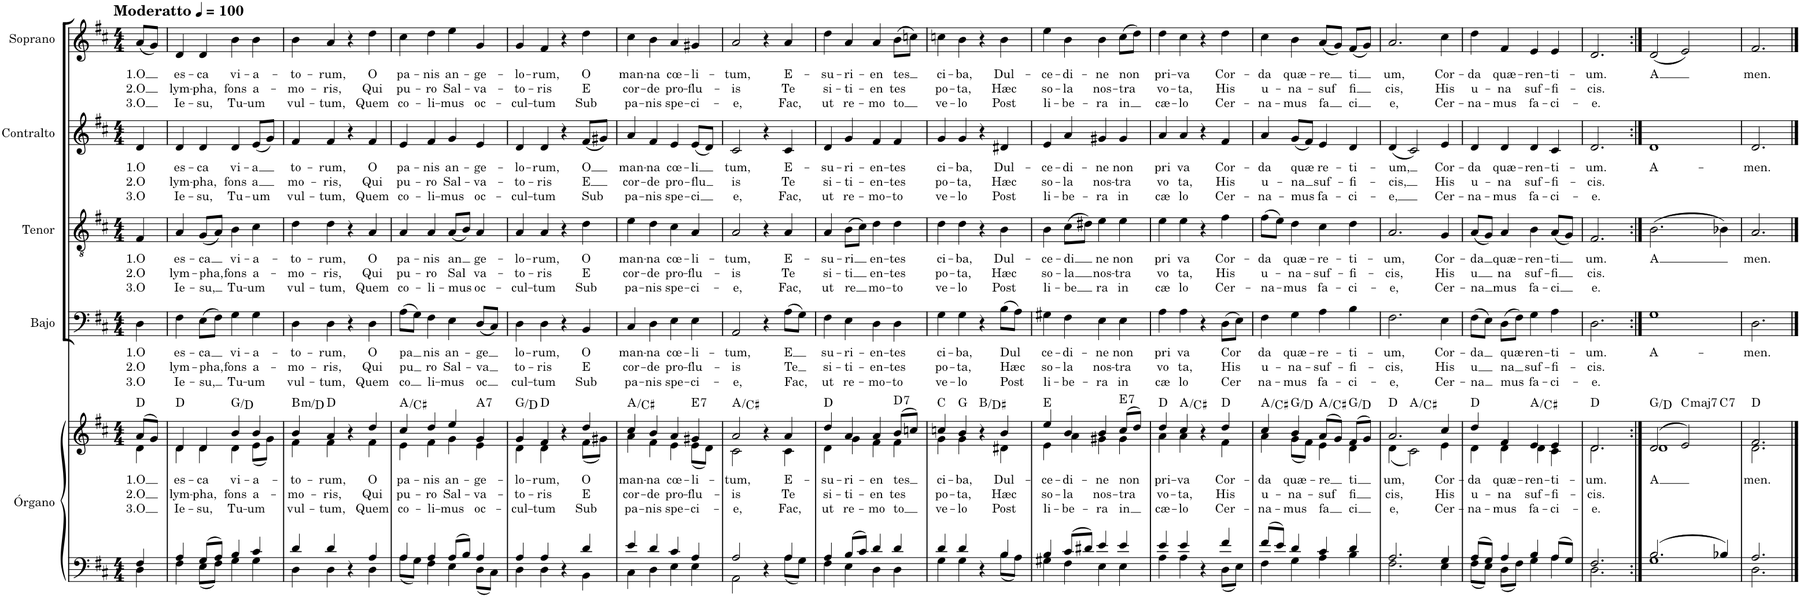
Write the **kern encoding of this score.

**kern	**kern	**text	**text	**text	**harte	**kern	**text	**text	**text	**kern	**text	**text	**text	**kern	**text	**text	**text	**kern	**text	**text	**text
*part5	*part5	*part5	*part5	*part5	*part5	*part4	*part4	*part4	*part4	*part3	*part3	*part3	*part3	*part2	*part2	*part2	*part2	*part1	*part1	*part1	*part1
*staff6	*staff5	*staff5	*staff5	*staff5	*	*staff4	*staff4	*staff4	*staff4	*staff3	*staff3	*staff3	*staff3	*staff2	*staff2	*staff2	*staff2	*staff1	*staff1	*staff1	*staff1
*I"Órgano	*	*	*	*	*	*I"Bajo	*	*	*	*I"Tenor	*	*	*	*I"Contralto	*	*	*	*I"Soprano	*	*	*
*	*	*	*	*	*	*I'B.	*	*	*	*I'T.	*	*	*	*I'C.	*	*	*	*I'S.	*	*	*
*clefF4	*clefG2	*	*	*	*	*clefF4	*	*	*	*clefGv2	*	*	*	*clefG2	*	*	*	*clefG2	*	*	*
*k[f#c#]	*k[f#c#]	*	*	*	*	*k[f#c#]	*	*	*	*k[f#c#]	*	*	*	*k[f#c#]	*	*	*	*k[f#c#]	*	*	*
*M4/4	*M4/4	*	*	*	*	*M4/4	*	*	*	*M4/4	*	*	*	*M4/4	*	*	*	*M4/4	*	*	*
*MM100	*MM100	*	*	*	*	*MM100	*	*	*	*MM100	*	*	*	*MM100	*	*	*	*MM100	*	*	*
=	=	=	=	=	=	=	=	=	=	=	=	=	=	=	=	=	=	=	=	=	=
*^	*	*	*	*	*	*	*	*	*	*	*	*	*	*	*	*	*	*	*	*	*
!	!	!	!	!	!	!	!	!	!	!	!	!	!	!	!	!	!	!	!LO:TX:a:B:t=Moderatto	!	!	!
!	!	!	!LO:LY:b	!LO:LY:b	!LO:LY:b	!	!	!LO:LY:b	!LO:LY:b	!LO:LY:b	!	!LO:LY:b	!LO:LY:b	!LO:LY:b	!	!LO:LY:b	!LO:LY:b	!LO:LY:b	!	!LO:LY:b	!LO:LY:b	!LO:LY:b
*	*	*^	*	*	*	*	*	*	*	*	*	*	*	*	*	*	*	*	*	*	*	*
4F#/	4D\	(8a/L	4d\	1.O	2.O	3.O	D:maj	4D\	1.O	2.O	3.O	4F#/	1.O	2.O	3.O	4d/	1.O	2.O	3.O	(8a/L	1.O	2.O	3.O
.	.	8g/J)	.	.	.	.	.	.	.	.	.	.	.	.	.	.	.	.	.	8g/J)	.	.	.
=1	=1	=1	=1	=1	=1	=1	=1	=1	=1	=1	=1	=1	=1	=1	=1	=1	=1	=1	=1	=1	=1	=1	=1
!	!	!	!	!LO:LY:b	!LO:LY:b	!LO:LY:b	!	!	!LO:LY:b	!LO:LY:b	!LO:LY:b	!	!LO:LY:b	!LO:LY:b	!LO:LY:b	!	!LO:LY:b	!LO:LY:b	!LO:LY:b	!	!LO:LY:b	!LO:LY:b	!LO:LY:b
4A/	4F#\	4d/	4d\	es-	lym-	Ie-	D:maj	4F#\	es-	lym-	Ie-	4A/	es-	lym-	Ie-	4d/	es-	lym-	Ie-	4d/	es-	lym-	Ie-
!	!	!	!	!LO:LY:b	!LO:LY:b	!LO:LY:b	!	!	!LO:LY:b	!LO:LY:b	!LO:LY:b	!	!LO:LY:b	!LO:LY:b	!LO:LY:b	!	!LO:LY:b	!LO:LY:b	!LO:LY:b	!	!LO:LY:b	!LO:LY:b	!LO:LY:b
8G/L	8E\L	4d/	4d\	-ca	-pha,	-su,	.	(8E\L	-ca	-pha,	-su,	(8G/L	-ca	-pha,	-su,	4d/	-ca	-pha,	-su,	4d/	-ca	-pha,	-su,
8A/J	8F#\J	.	.	.	.	.	.	8F#\J)	.	.	.	8A/J)	.	.	.	.	.	.	.	.	.	.	.
!	!	!	!	!LO:LY:b	!LO:LY:b	!LO:LY:b	!	!	!LO:LY:b	!LO:LY:b	!LO:LY:b	!	!LO:LY:b	!LO:LY:b	!LO:LY:b	!	!LO:LY:b	!LO:LY:b	!LO:LY:b	!	!LO:LY:b	!LO:LY:b	!LO:LY:b
4B/	4G\	4b/	4d\	vi-	fons	Tu-	G:maj/5	4G\	vi-	fons	Tu-	4B\	vi-	fons	Tu-	4d/	vi-	fons	Tu-	4b\	vi-	fons	Tu-
!	!	!	!	!LO:LY:b	!LO:LY:b	!LO:LY:b	!	!	!LO:LY:b	!LO:LY:b	!LO:LY:b	!	!LO:LY:b	!LO:LY:b	!LO:LY:b	!	!LO:LY:b	!LO:LY:b	!LO:LY:b	!	!LO:LY:b	!LO:LY:b	!LO:LY:b
4c#/	4G\	4b/	(8e\L	-a-	a-	-um	.	4G\	-a-	a-	-um	4c#\	-a-	a-	-um	(8e/L	-a	a	-um	4b\	-a-	a-	-um
.	.	.	8g\J)	.	.	.	.	.	.	.	.	.	.	.	.	8g/J)	.	.	.	.	.	.	.
=2	=2	=2	=2	=2	=2	=2	=2	=2	=2	=2	=2	=2	=2	=2	=2	=2	=2	=2	=2	=2	=2	=2	=2
!	!	!	!	!LO:LY:b	!LO:LY:b	!LO:LY:b	!LO:H:kt=m	!	!LO:LY:b	!LO:LY:b	!LO:LY:b	!	!LO:LY:b	!LO:LY:b	!LO:LY:b	!	!LO:LY:b	!LO:LY:b	!LO:LY:b	!	!LO:LY:b	!LO:LY:b	!LO:LY:b
4d/	4D\	4b/	4f#\	-to-	-mo-	vul-	B:min/b3	4D\	-to-	-mo-	vul-	4d\	-to-	-mo-	vul-	4f#/	-to-	-mo-	vul-	4b\	-to-	-mo-	vul-
!	!	!	!	!LO:LY:b	!LO:LY:b	!LO:LY:b	!	!	!LO:LY:b	!LO:LY:b	!LO:LY:b	!	!LO:LY:b	!LO:LY:b	!LO:LY:b	!	!LO:LY:b	!LO:LY:b	!LO:LY:b	!	!LO:LY:b	!LO:LY:b	!LO:LY:b
4d/	4D\	4a/	4f#\	-rum,	-ris,	-tum,	D:maj	4D\	-rum,	-ris,	-tum,	4d\	-rum,	-ris,	-tum,	4f#/	-rum,	-ris,	-tum,	4a/	-rum,	-ris,	-tum,
4r	4ryy	4r	4ryy	.	.	.	.	4r	.	.	.	4r	.	.	.	4r	.	.	.	4r	.	.	.
!	!	!	!	!LO:LY:b	!LO:LY:b	!LO:LY:b	!	!	!LO:LY:b	!LO:LY:b	!LO:LY:b	!	!LO:LY:b	!LO:LY:b	!LO:LY:b	!	!LO:LY:b	!LO:LY:b	!LO:LY:b	!	!LO:LY:b	!LO:LY:b	!LO:LY:b
4A/	4D\	4dd/	4f#\	O	Qui	Quem	.	4D\	O	Qui	Quem	4A/	O	Qui	Quem	4f#/	O	Qui	Quem	4dd\	O	Qui	Quem
=3	=3	=3	=3	=3	=3	=3	=3	=3	=3	=3	=3	=3	=3	=3	=3	=3	=3	=3	=3	=3	=3	=3	=3
!	!	!	!	!LO:LY:b	!LO:LY:b	!LO:LY:b	!	!	!LO:LY:b	!LO:LY:b	!LO:LY:b	!	!LO:LY:b	!LO:LY:b	!LO:LY:b	!	!LO:LY:b	!LO:LY:b	!LO:LY:b	!	!LO:LY:b	!LO:LY:b	!LO:LY:b
4A/	8A\L	4cc#/	4e\	pa-	pu-	co-	A:maj/3	(8A\L	pa	pu	co	4A/	pa-	pu-	co-	4e/	pa-	pu-	co-	4cc#\	pa-	pu-	co-
.	8G\J	.	.	.	.	.	.	8G\J)	.	.	.	.	.	.	.	.	.	.	.	.	.	.	.
!	!	!	!	!LO:LY:b	!LO:LY:b	!LO:LY:b	!	!	!LO:LY:b	!LO:LY:b	!LO:LY:b	!	!LO:LY:b	!LO:LY:b	!LO:LY:b	!	!LO:LY:b	!LO:LY:b	!LO:LY:b	!	!LO:LY:b	!LO:LY:b	!LO:LY:b
4A/	4F#\	4dd/	4f#\	-nis	-ro	-li-	.	4F#\	-nis	-ro	-li-	4A/	-nis	-ro	-li-	4f#/	-nis	-ro	-li-	4dd\	-nis	-ro	-li-
!	!	!	!	!LO:LY:b	!LO:LY:b	!LO:LY:b	!	!	!LO:LY:b	!LO:LY:b	!LO:LY:b	!	!LO:LY:b	!LO:LY:b	!LO:LY:b	!	!LO:LY:b	!LO:LY:b	!LO:LY:b	!	!LO:LY:b	!LO:LY:b	!LO:LY:b
8A/L	4E\	4ee/	4g\	an-	Sal-	-mus	.	4E\	an-	Sal-	-mus	(8A/L	an	Sal	-mus	4g/	an-	Sal-	-mus	4ee\	an-	Sal-	-mus
8B/J	.	.	.	.	.	.	.	.	.	.	.	8B/J)	.	.	.	.	.	.	.	.	.	.	.
!	!	!	!	!LO:LY:b	!LO:LY:b	!LO:LY:b	!LO:H:kt=7	!	!LO:LY:b	!LO:LY:b	!LO:LY:b	!	!LO:LY:b	!LO:LY:b	!LO:LY:b	!	!LO:LY:b	!LO:LY:b	!LO:LY:b	!	!LO:LY:b	!LO:LY:b	!LO:LY:b
4A/	8D\L	4g/	4e\	-ge-	-va-	oc-	A:7	(8D/L	-ge	-va	oc	4A/	-ge-	-va-	oc-	4e/	-ge-	-va-	oc-	4g/	-ge-	-va-	oc-
.	8C#\J	.	.	.	.	.	.	8C#/J)	.	.	.	.	.	.	.	.	.	.	.	.	.	.	.
=4	=4	=4	=4	=4	=4	=4	=4	=4	=4	=4	=4	=4	=4	=4	=4	=4	=4	=4	=4	=4	=4	=4	=4
!	!	!	!	!LO:LY:b	!LO:LY:b	!LO:LY:b	!	!	!LO:LY:b	!LO:LY:b	!LO:LY:b	!	!LO:LY:b	!LO:LY:b	!LO:LY:b	!	!LO:LY:b	!LO:LY:b	!LO:LY:b	!	!LO:LY:b	!LO:LY:b	!LO:LY:b
4A/	4D\	4g/	4d\	-lo-	-to-	-cul-	G:maj/5	4D\	-lo-	-to-	-cul-	4A/	-lo-	-to-	-cul-	4d/	-lo-	-to-	-cul-	4g/	-lo-	-to-	-cul-
!	!	!	!	!LO:LY:b	!LO:LY:b	!LO:LY:b	!	!	!LO:LY:b	!LO:LY:b	!LO:LY:b	!	!LO:LY:b	!LO:LY:b	!LO:LY:b	!	!LO:LY:b	!LO:LY:b	!LO:LY:b	!	!LO:LY:b	!LO:LY:b	!LO:LY:b
4A/	4D\	4f#/	4d\	-rum,	-ris	-tum	D:maj	4D\	-rum,	-ris	-tum	4A/	-rum,	-ris	-tum	4d/	-rum,	-ris	-tum	4f#/	-rum,	-ris	-tum
4r	4ryy	4r	4ryy	.	.	.	.	4r	.	.	.	4r	.	.	.	4r	.	.	.	4r	.	.	.
!	!	!	!	!LO:LY:b	!LO:LY:b	!LO:LY:b	!	!	!LO:LY:b	!LO:LY:b	!LO:LY:b	!	!LO:LY:b	!LO:LY:b	!LO:LY:b	!	!LO:LY:b	!LO:LY:b	!LO:LY:b	!	!LO:LY:b	!LO:LY:b	!LO:LY:b
4d/	4BB\	4dd/	(8f#\L	O	E	Sub	.	4BB/	O	E	Sub	4d\	O	E	Sub	(8f#/L	O	E	Sub	4dd\	O	E	Sub
.	.	.	8g#X\J)	.	.	.	.	.	.	.	.	.	.	.	.	8g#X/J)	.	.	.	.	.	.	.
=5	=5	=5	=5	=5	=5	=5	=5	=5	=5	=5	=5	=5	=5	=5	=5	=5	=5	=5	=5	=5	=5	=5	=5
!	!	!	!	!LO:LY:b	!LO:LY:b	!LO:LY:b	!	!	!LO:LY:b	!LO:LY:b	!LO:LY:b	!	!LO:LY:b	!LO:LY:b	!LO:LY:b	!	!LO:LY:b	!LO:LY:b	!LO:LY:b	!	!LO:LY:b	!LO:LY:b	!LO:LY:b
4e/	4C#\	4cc#/	4a\	man-	cor-	pa-	A:maj/3	4C#/	man-	cor-	pa-	4e\	man-	cor-	pa-	4a/	man-	cor-	pa-	4cc#\	man-	cor-	pa-
!	!	!	!	!LO:LY:b	!LO:LY:b	!LO:LY:b	!	!	!LO:LY:b	!LO:LY:b	!LO:LY:b	!	!LO:LY:b	!LO:LY:b	!LO:LY:b	!	!LO:LY:b	!LO:LY:b	!LO:LY:b	!	!LO:LY:b	!LO:LY:b	!LO:LY:b
4d/	4D\	4b/	4f#\	-na	-de	-nis	.	4D\	-na	-de	-nis	4d\	-na	-de	-nis	4f#/	-na	-de	-nis	4b\	-na	-de	-nis
!	!	!	!	!LO:LY:b	!LO:LY:b	!LO:LY:b	!	!	!LO:LY:b	!LO:LY:b	!LO:LY:b	!	!LO:LY:b	!LO:LY:b	!LO:LY:b	!	!LO:LY:b	!LO:LY:b	!LO:LY:b	!	!LO:LY:b	!LO:LY:b	!LO:LY:b
4c#/	4E\	4a/	4e\	cœ-	pro-	spe-	.	4E\	cœ-	pro-	spe-	4c#\	cœ-	pro-	spe-	4e/	cœ-	pro-	spe-	4a/	cœ-	pro-	spe-
!	!	!	!	!LO:LY:b	!LO:LY:b	!LO:LY:b	!LO:H:kt=7	!	!LO:LY:b	!LO:LY:b	!LO:LY:b	!	!LO:LY:b	!LO:LY:b	!LO:LY:b	!	!LO:LY:b	!LO:LY:b	!LO:LY:b	!	!LO:LY:b	!LO:LY:b	!LO:LY:b
4A/	4E\	4g#X/	(8e\L	-li-	-flu-	-ci-	E:7	4E\	-li-	-flu-	-ci-	4A/	-li-	-flu-	-ci-	(8e/L	-li	-flu	-ci	4g#X/	-li-	-flu-	-ci-
.	.	.	8d\J)	.	.	.	.	.	.	.	.	.	.	.	.	8d/J)	.	.	.	.	.	.	.
=6	=6	=6	=6	=6	=6	=6	=6	=6	=6	=6	=6	=6	=6	=6	=6	=6	=6	=6	=6	=6	=6	=6	=6
!	!	!	!	!LO:LY:b	!LO:LY:b	!LO:LY:b	!	!	!LO:LY:b	!LO:LY:b	!LO:LY:b	!	!LO:LY:b	!LO:LY:b	!LO:LY:b	!	!LO:LY:b	!LO:LY:b	!LO:LY:b	!	!LO:LY:b	!LO:LY:b	!LO:LY:b
2A/	2AA\	2a/	2c#\	-tum,	-is	-e,	A:maj/3	2AA/	-tum,	-is	-e,	2A/	-tum,	-is	-e,	2c#/	-tum,	-is	-e,	2a/	-tum,	-is	-e,
4r	4ryy	4r	4ryy	.	.	.	.	4r	.	.	.	4r	.	.	.	4r	.	.	.	4r	.	.	.
!	!	!	!	!LO:LY:b	!LO:LY:b	!LO:LY:b	!	!	!LO:LY:b	!LO:LY:b	!LO:LY:b	!	!LO:LY:b	!LO:LY:b	!LO:LY:b	!	!LO:LY:b	!LO:LY:b	!LO:LY:b	!	!LO:LY:b	!LO:LY:b	!LO:LY:b
4A/	8A\L	4a/	4c#\	E-	Te	Fac,	.	(8A\L	E	Te	Fac,	4A/	E-	Te	Fac,	4c#/	E-	Te	Fac,	4a/	E-	Te	Fac,
.	8G\J	.	.	.	.	.	.	8G\J)	.	.	.	.	.	.	.	.	.	.	.	.	.	.	.
=7	=7	=7	=7	=7	=7	=7	=7	=7	=7	=7	=7	=7	=7	=7	=7	=7	=7	=7	=7	=7	=7	=7	=7
!	!	!	!	!LO:LY:b	!LO:LY:b	!LO:LY:b	!	!	!LO:LY:b	!LO:LY:b	!LO:LY:b	!	!LO:LY:b	!LO:LY:b	!LO:LY:b	!	!LO:LY:b	!LO:LY:b	!LO:LY:b	!	!LO:LY:b	!LO:LY:b	!LO:LY:b
4A/	4F#\	4dd/	4d\	-su-	si-	ut	D:maj	4F#\	-su-	si-	ut	4A/	-su-	si-	ut	4d/	-su-	si-	ut	4dd\	-su-	si-	ut
!	!	!	!	!LO:LY:b	!LO:LY:b	!LO:LY:b	!	!	!LO:LY:b	!LO:LY:b	!LO:LY:b	!	!LO:LY:b	!LO:LY:b	!LO:LY:b	!	!LO:LY:b	!LO:LY:b	!LO:LY:b	!	!LO:LY:b	!LO:LY:b	!LO:LY:b
8B/L	4E\	4a/	4g\	-ri-	-ti-	re-	.	4E\	-ri-	-ti-	re-	(8B\L	-ri	-ti	re	4g/	-ri-	-ti-	re-	4a/	-ri-	-ti-	re-
8c#/J	.	.	.	.	.	.	.	.	.	.	.	8c#\J)	.	.	.	.	.	.	.	.	.	.	.
!	!	!	!	!LO:LY:b	!LO:LY:b	!LO:LY:b	!	!	!LO:LY:b	!LO:LY:b	!LO:LY:b	!	!LO:LY:b	!LO:LY:b	!LO:LY:b	!	!LO:LY:b	!LO:LY:b	!LO:LY:b	!	!LO:LY:b	!LO:LY:b	!LO:LY:b
4d/	4D\	4a/	4f#\	-en	-en	-mo	.	4D\	-en-	-en-	-mo-	4d\	-en-	-en-	-mo-	4f#/	-en-	-en-	-mo-	4a/	-en	-en	-mo
!	!	!	!	!LO:LY:b	!LO:LY:b	!LO:LY:b	!LO:H:kt=7	!	!LO:LY:b	!LO:LY:b	!LO:LY:b	!	!LO:LY:b	!LO:LY:b	!LO:LY:b	!	!LO:LY:b	!LO:LY:b	!LO:LY:b	!	!LO:LY:b	!LO:LY:b	!LO:LY:b
4d/	4D\	(8b/L	4f#\	-tes	-tes	-to	D:7	4D\	-tes	-tes	-to	4d\	-tes	-tes	-to	4f#/	-tes	-tes	-to	(8b\L	-tes	-tes	-to
.	.	8ccn/J)	.	.	.	.	.	.	.	.	.	.	.	.	.	.	.	.	.	8ccn\J)	.	.	.
=8	=8	=8	=8	=8	=8	=8	=8	=8	=8	=8	=8	=8	=8	=8	=8	=8	=8	=8	=8	=8	=8	=8	=8
!	!	!	!	!LO:LY:b	!LO:LY:b	!LO:LY:b	!	!	!LO:LY:b	!LO:LY:b	!LO:LY:b	!	!LO:LY:b	!LO:LY:b	!LO:LY:b	!	!LO:LY:b	!LO:LY:b	!LO:LY:b	!	!LO:LY:b	!LO:LY:b	!LO:LY:b
4d/	4G\	4ccn/	4g\	ci-	po-	ve-	C:maj	4G\	ci-	po-	ve-	4d\	ci-	po-	ve-	4g/	ci-	po-	ve-	4ccn\	ci-	po-	ve-
!	!	!	!	!LO:LY:b	!LO:LY:b	!LO:LY:b	!	!	!LO:LY:b	!LO:LY:b	!LO:LY:b	!	!LO:LY:b	!LO:LY:b	!LO:LY:b	!	!LO:LY:b	!LO:LY:b	!LO:LY:b	!	!LO:LY:b	!LO:LY:b	!LO:LY:b
4d/	4G\	4b/	4g\	-ba,	-ta,	-lo	G:maj	4G\	-ba,	-ta,	-lo	4d\	-ba,	-ta,	-lo	4g/	-ba,	-ta,	-lo	4b\	-ba,	-ta,	-lo
4r	4ryy	4r	4ryy	.	.	.	B:maj/3	4r	.	.	.	4r	.	.	.	4r	.	.	.	4r	.	.	.
!	!	!	!	!LO:LY:b	!LO:LY:b	!LO:LY:b	!	!	!LO:LY:b	!LO:LY:b	!LO:LY:b	!	!LO:LY:b	!LO:LY:b	!LO:LY:b	!	!LO:LY:b	!LO:LY:b	!LO:LY:b	!	!LO:LY:b	!LO:LY:b	!LO:LY:b
4B/	8B\L	4b/	4d#X\	Dul-	Hæc	Post	.	(8B\L	Dul	Hæc	Post	4B\	Dul-	Hæc	Post	4d#X/	Dul-	Hæc	Post	4b\	Dul-	Hæc	Post
.	8A\J	.	.	.	.	.	.	8A\J)	.	.	.	.	.	.	.	.	.	.	.	.	.	.	.
=9	=9	=9	=9	=9	=9	=9	=9	=9	=9	=9	=9	=9	=9	=9	=9	=9	=9	=9	=9	=9	=9	=9	=9
!	!	!	!	!LO:LY:b	!LO:LY:b	!LO:LY:b	!	!	!LO:LY:b	!LO:LY:b	!LO:LY:b	!	!LO:LY:b	!LO:LY:b	!LO:LY:b	!	!LO:LY:b	!LO:LY:b	!LO:LY:b	!	!LO:LY:b	!LO:LY:b	!LO:LY:b
4B/	4G#X\	4ee/	4e\	-ce-	so-	li-	E:maj	4G#X\	-ce-	so-	li-	4B\	-ce-	so-	li-	4e/	-ce-	so-	li-	4ee\	-ce-	so-	li-
!	!	!	!	!LO:LY:b	!LO:LY:b	!LO:LY:b	!	!	!LO:LY:b	!LO:LY:b	!LO:LY:b	!	!LO:LY:b	!LO:LY:b	!LO:LY:b	!	!LO:LY:b	!LO:LY:b	!LO:LY:b	!	!LO:LY:b	!LO:LY:b	!LO:LY:b
8c#/L	4F#\	4b/	4a\	-di-	-la	-be-	.	4F#\	-di-	-la	-be-	(8c#\L	-di	-la	-be	4a/	-di-	-la	-be-	4b\	-di-	-la	-be-
8d#X/J	.	.	.	.	.	.	.	.	.	.	.	8d#X\J)	.	.	.	.	.	.	.	.	.	.	.
!	!	!	!	!LO:LY:b	!LO:LY:b	!LO:LY:b	!	!	!LO:LY:b	!LO:LY:b	!LO:LY:b	!	!LO:LY:b	!LO:LY:b	!LO:LY:b	!	!LO:LY:b	!LO:LY:b	!LO:LY:b	!	!LO:LY:b	!LO:LY:b	!LO:LY:b
4e/	4E\	4b/	4g#X\	-ne	nos-	-ra	.	4E\	-ne	nos-	-ra	4e\	-ne	nos-	-ra	4g#X/	-ne	nos-	-ra	4b\	-ne	nos-	-ra
!	!	!	!	!LO:LY:b	!LO:LY:b	!LO:LY:b	!LO:H:kt=7	!	!LO:LY:b	!LO:LY:b	!LO:LY:b	!	!LO:LY:b	!LO:LY:b	!LO:LY:b	!	!LO:LY:b	!LO:LY:b	!LO:LY:b	!	!LO:LY:b	!LO:LY:b	!LO:LY:b
4e/	4E\	(8cc#/L	4g#\	non	-tra	in	E:7	4E\	non	-tra	in	4e\	non	-tra	in	4g#/	non	-tra	in	(8cc#\L	non	-tra	in
.	.	8dd/J)	.	.	.	.	.	.	.	.	.	.	.	.	.	.	.	.	.	8dd\J)	.	.	.
=10	=10	=10	=10	=10	=10	=10	=10	=10	=10	=10	=10	=10	=10	=10	=10	=10	=10	=10	=10	=10	=10	=10	=10
!	!	!	!	!LO:LY:b	!LO:LY:b	!LO:LY:b	!	!	!LO:LY:b	!LO:LY:b	!LO:LY:b	!	!LO:LY:b	!LO:LY:b	!LO:LY:b	!	!LO:LY:b	!LO:LY:b	!LO:LY:b	!	!LO:LY:b	!LO:LY:b	!LO:LY:b
4e/	4A\	4dd/	4a\	pri-	vo-	cæ-	D:maj	4A\	pri	vo	cæ	4e\	pri	vo	cæ	4a/	pri	vo	cæ	4dd\	pri-	vo-	cæ-
!	!	!	!	!LO:LY:b	!LO:LY:b	!LO:LY:b	!	!	!LO:LY:b	!LO:LY:b	!LO:LY:b	!	!LO:LY:b	!LO:LY:b	!LO:LY:b	!	!LO:LY:b	!LO:LY:b	!LO:LY:b	!	!LO:LY:b	!LO:LY:b	!LO:LY:b
4e/	4A\	4cc#/	4a\	-va	-ta,	-lo	A:maj/3	4A\	-va	-ta,	-lo	4e\	-va	-ta,	-lo	4a/	-va	-ta,	-lo	4cc#\	-va	-ta,	-lo
4r	4ryy	4r	4ryy	.	.	.	.	4r	.	.	.	4r	.	.	.	4r	.	.	.	4r	.	.	.
!	!	!	!	!LO:LY:b	!LO:LY:b	!LO:LY:b	!	!	!LO:LY:b	!LO:LY:b	!LO:LY:b	!	!LO:LY:b	!LO:LY:b	!LO:LY:b	!	!LO:LY:b	!LO:LY:b	!LO:LY:b	!	!LO:LY:b	!LO:LY:b	!LO:LY:b
4f#/	8D\L	4dd/	4f#\	Cor-	His	Cer-	D:maj	(8D\L	Cor	His	Cer	4f#\	Cor-	His	Cer-	4f#/	Cor-	His	Cer-	4dd\	Cor-	His	Cer-
.	8E\J	.	.	.	.	.	.	8E\J)	.	.	.	.	.	.	.	.	.	.	.	.	.	.	.
=11	=11	=11	=11	=11	=11	=11	=11	=11	=11	=11	=11	=11	=11	=11	=11	=11	=11	=11	=11	=11	=11	=11	=11
!	!	!	!	!LO:LY:b	!LO:LY:b	!LO:LY:b	!	!	!LO:LY:b	!LO:LY:b	!LO:LY:b	!	!LO:LY:b	!LO:LY:b	!LO:LY:b	!	!LO:LY:b	!LO:LY:b	!LO:LY:b	!	!LO:LY:b	!LO:LY:b	!LO:LY:b
8f#/L	4F#\	4cc#/	4a\	-da	u-	-na-	A:maj/3	4F#\	-da	u-	-na-	(8f#\L	-da	u-	-na-	4a/	-da	u-	-na-	4cc#\	-da	u-	-na-
8e/J	.	.	.	.	.	.	.	.	.	.	.	8e\J)	.	.	.	.	.	.	.	.	.	.	.
!	!	!	!	!LO:LY:b	!LO:LY:b	!LO:LY:b	!	!	!LO:LY:b	!LO:LY:b	!LO:LY:b	!	!LO:LY:b	!LO:LY:b	!LO:LY:b	!	!LO:LY:b	!LO:LY:b	!LO:LY:b	!	!LO:LY:b	!LO:LY:b	!LO:LY:b
4d/	4G\	4b/	(8g\L	quæ-	-na-	-mus	G:maj/5	4G\	quæ-	-na-	-mus	4d\	quæ-	-na-	-mus	(8g/L	quæ	-na	-mus	4b\	quæ-	-na-	-mus
.	.	.	8f#\J)	.	.	.	.	.	.	.	.	.	.	.	.	8f#/J)	.	.	.	.	.	.	.
!	!	!	!	!LO:LY:b	!LO:LY:b	!LO:LY:b	!	!	!LO:LY:b	!LO:LY:b	!LO:LY:b	!	!LO:LY:b	!LO:LY:b	!LO:LY:b	!	!LO:LY:b	!LO:LY:b	!LO:LY:b	!	!LO:LY:b	!LO:LY:b	!LO:LY:b
4c#/	4A\	(8a/L	4e\	-re	-suf	fa	A:maj/3	4A\	-re-	-suf-	fa-	4c#\	-re-	-suf-	fa-	4e/	-re-	-suf-	fa-	(8a/L	-re	-suf	fa
.	.	8g/J)	.	.	.	.	.	.	.	.	.	.	.	.	.	.	.	.	.	8g/J)	.	.	.
!	!	!	!	!LO:LY:b	!LO:LY:b	!LO:LY:b	!	!	!LO:LY:b	!LO:LY:b	!LO:LY:b	!	!LO:LY:b	!LO:LY:b	!LO:LY:b	!	!LO:LY:b	!LO:LY:b	!LO:LY:b	!	!LO:LY:b	!LO:LY:b	!LO:LY:b
4d/	4B\	(8f#/L	4d\	ti	fi	ci	G:maj/5	4B\	-ti-	-fi-	-ci-	4d\	-ti-	-fi-	-ci-	4d/	-ti-	-fi-	-ci-	(8f#/L	ti	fi	ci
.	.	8g/J)	.	.	.	.	.	.	.	.	.	.	.	.	.	.	.	.	.	8g/J)	.	.	.
=12	=12	=12	=12	=12	=12	=12	=12	=12	=12	=12	=12	=12	=12	=12	=12	=12	=12	=12	=12	=12	=12	=12	=12
!	!	!	!	!LO:LY:b	!LO:LY:b	!LO:LY:b	!	!	!LO:LY:b	!LO:LY:b	!LO:LY:b	!	!LO:LY:b	!LO:LY:b	!LO:LY:b	!	!LO:LY:b	!LO:LY:b	!LO:LY:b	!	!LO:LY:b	!LO:LY:b	!LO:LY:b
2.A/	2.F#\	2.a/	(4d\	um,	cis,	e,	D:maj	2.F#\	um,	cis,	e,	2.A/	um,	cis,	e,	(4d/	-um,	-cis,	-e,	2.a/	um,	cis,	e,
.	.	.	2c#\)	.	.	.	A:maj/3	.	.	.	.	.	.	.	.	2c#/)	.	.	.	.	.	.	.
!	!	!	!	!LO:LY:b	!LO:LY:b	!LO:LY:b	!	!	!LO:LY:b	!LO:LY:b	!LO:LY:b	!	!LO:LY:b	!LO:LY:b	!LO:LY:b	!	!LO:LY:b	!LO:LY:b	!LO:LY:b	!	!LO:LY:b	!LO:LY:b	!LO:LY:b
4G/	4E\	4cc#/	4e\	Cor-	His	Cer-	.	4E\	Cor-	His	Cer-	4G/	Cor-	His	Cer-	4e/	Cor-	His	Cer-	4cc#\	Cor-	His	Cer-
=13	=13	=13	=13	=13	=13	=13	=13	=13	=13	=13	=13	=13	=13	=13	=13	=13	=13	=13	=13	=13	=13	=13	=13
!	!	!	!	!LO:LY:b	!LO:LY:b	!LO:LY:b	!	!	!LO:LY:b	!LO:LY:b	!LO:LY:b	!	!LO:LY:b	!LO:LY:b	!LO:LY:b	!	!LO:LY:b	!LO:LY:b	!LO:LY:b	!	!LO:LY:b	!LO:LY:b	!LO:LY:b
8A/L	8F#\L	4dd/	4d\	-da	u-	-na-	D:maj	(8F#\L	-da	u	-na	(8A/L	-da	u	-na	4d/	-da	u-	-na-	4dd\	-da	u-	-na-
8G/J	8E\J	.	.	.	.	.	.	8E\J)	.	.	.	8G/J)	.	.	.	.	.	.	.	.	.	.	.
!	!	!	!	!LO:LY:b	!LO:LY:b	!LO:LY:b	!	!	!LO:LY:b	!LO:LY:b	!LO:LY:b	!	!LO:LY:b	!LO:LY:b	!LO:LY:b	!	!LO:LY:b	!LO:LY:b	!LO:LY:b	!	!LO:LY:b	!LO:LY:b	!LO:LY:b
4A/	8D\L	4f#/	4d\	quæ-	-na	-mus	.	(8D\L	quæ	-na	-mus	4A/	quæ-	-na	-mus	4d/	quæ-	-na	-mus	4f#/	quæ-	-na	-mus
.	8F#\J	.	.	.	.	.	.	8F#\J)	.	.	.	.	.	.	.	.	.	.	.	.	.	.	.
!	!	!	!	!LO:LY:b	!LO:LY:b	!LO:LY:b	!	!	!LO:LY:b	!LO:LY:b	!LO:LY:b	!	!LO:LY:b	!LO:LY:b	!LO:LY:b	!	!LO:LY:b	!LO:LY:b	!LO:LY:b	!	!LO:LY:b	!LO:LY:b	!LO:LY:b
4B/	4G\	4e/	4d\	-ren-	suf-	fa-	A:maj/3	4G\	-ren-	suf-	fa-	4B\	-ren-	suf-	fa-	4d/	-ren-	suf-	fa-	4e/	-ren-	suf-	fa-
!	!	!	!	!LO:LY:b	!LO:LY:b	!LO:LY:b	!	!	!LO:LY:b	!LO:LY:b	!LO:LY:b	!	!LO:LY:b	!LO:LY:b	!LO:LY:b	!	!LO:LY:b	!LO:LY:b	!LO:LY:b	!	!LO:LY:b	!LO:LY:b	!LO:LY:b
8A/L	4A\	4e/	4c#\	-ti-	-fi-	-ci-	.	4A\	-ti-	-fi-	-ci-	(8A/L	-ti	-fi	-ci	4c#/	-ti-	-fi-	-ci-	4e/	-ti-	-fi-	-ci-
8G/J	.	.	.	.	.	.	.	.	.	.	.	8G/J)	.	.	.	.	.	.	.	.	.	.	.
=14	=14	=14	=14	=14	=14	=14	=14	=14	=14	=14	=14	=14	=14	=14	=14	=14	=14	=14	=14	=14	=14	=14	=14
!	!	!	!	!LO:LY:b	!LO:LY:b	!LO:LY:b	!	!	!LO:LY:b	!LO:LY:b	!LO:LY:b	!	!LO:LY:b	!LO:LY:b	!LO:LY:b	!	!LO:LY:b	!LO:LY:b	!LO:LY:b	!	!LO:LY:b	!LO:LY:b	!LO:LY:b
2.F#/	2.D\	2.d/	2.d\	-um.	-cis.	-e.	D:maj	2.D\	-um.	-cis.	-e.	2.F#/	-um.	-cis.	-e.	2.d/	-um.	-cis.	-e.	2.d/	-um.	-cis.	-e.
=15:|!	=15:|!	=15:|!	=15:|!	=15:|!	=15:|!	=15:|!	=15:|!	=15:|!	=15:|!	=15:|!	=15:|!	=15:|!	=15:|!	=15:|!	=15:|!	=15:|!	=15:|!	=15:|!	=15:|!	=15:|!	=15:|!	=15:|!	=15:|!
!	!	!	!	!LO:LY:b	!	!	!	!	!LO:LY:b	!	!	!	!LO:LY:b	!	!	!	!LO:LY:b	!	!	!	!LO:LY:b	!	!
*	*	*	*^	*	*	*	*	*	*	*	*	*	*	*	*	*	*	*	*	*	*	*	*
2.B/	1G	(2d/	1d	2.ryy	A	.	.	G:maj/5	1G	A-	.	.	(2.B\	A	.	.	1d	A-	.	.	(2d/	A	.	.
!	!	!	!	!	!	!	!	!LO:H:kt=maj7	!	!	!	!	!	!	!	!	!	!	!	!	!	!	!	!
.	.	2e/)	.	.	.	.	.	C:maj7	.	.	.	.	.	.	.	.	.	.	.	.	2e/)	.	.	.
!	!	!	!	!	!	!	!	!LO:H:kt=7	!	!	!	!	!	!	!	!	!	!	!	!	!	!	!	!
4B-X/	.	.	.	4ryy	.	.	.	C:7	.	.	.	.	4B-X\)	.	.	.	.	.	.	.	.	.	.	.
=16	=16	=16	=16	=16	=16	=16	=16	=16	=16	=16	=16	=16	=16	=16	=16	=16	=16	=16	=16	=16	=16	=16	=16	=16
!	!	!	!	!	!LO:LY:b	!	!	!	!	!LO:LY:b	!	!	!	!LO:LY:b	!	!	!	!LO:LY:b	!	!	!	!LO:LY:b	!	!
*	*	*	*v	*v	*	*	*	*	*	*	*	*	*	*	*	*	*	*	*	*	*	*	*	*
2.A/	2.D\	2.f#/	2.d\	men.	.	.	D:maj	2.D\	-men.	.	.	2.A/	men.	.	.	2.d/	-men.	.	.	2.f#/	men.	.	.
*v	*v	*	*	*	*	*	*	*	*	*	*	*	*	*	*	*	*	*	*	*	*	*	*
*	*v	*v	*	*	*	*	*	*	*	*	*	*	*	*	*	*	*	*	*	*	*	*
==	==	==	==	==	==	==	==	==	==	==	==	==	==	==	==	==	==	==	==	==	==
*-	*-	*-	*-	*-	*-	*-	*-	*-	*-	*-	*-	*-	*-	*-	*-	*-	*-	*-	*-	*-	*-
